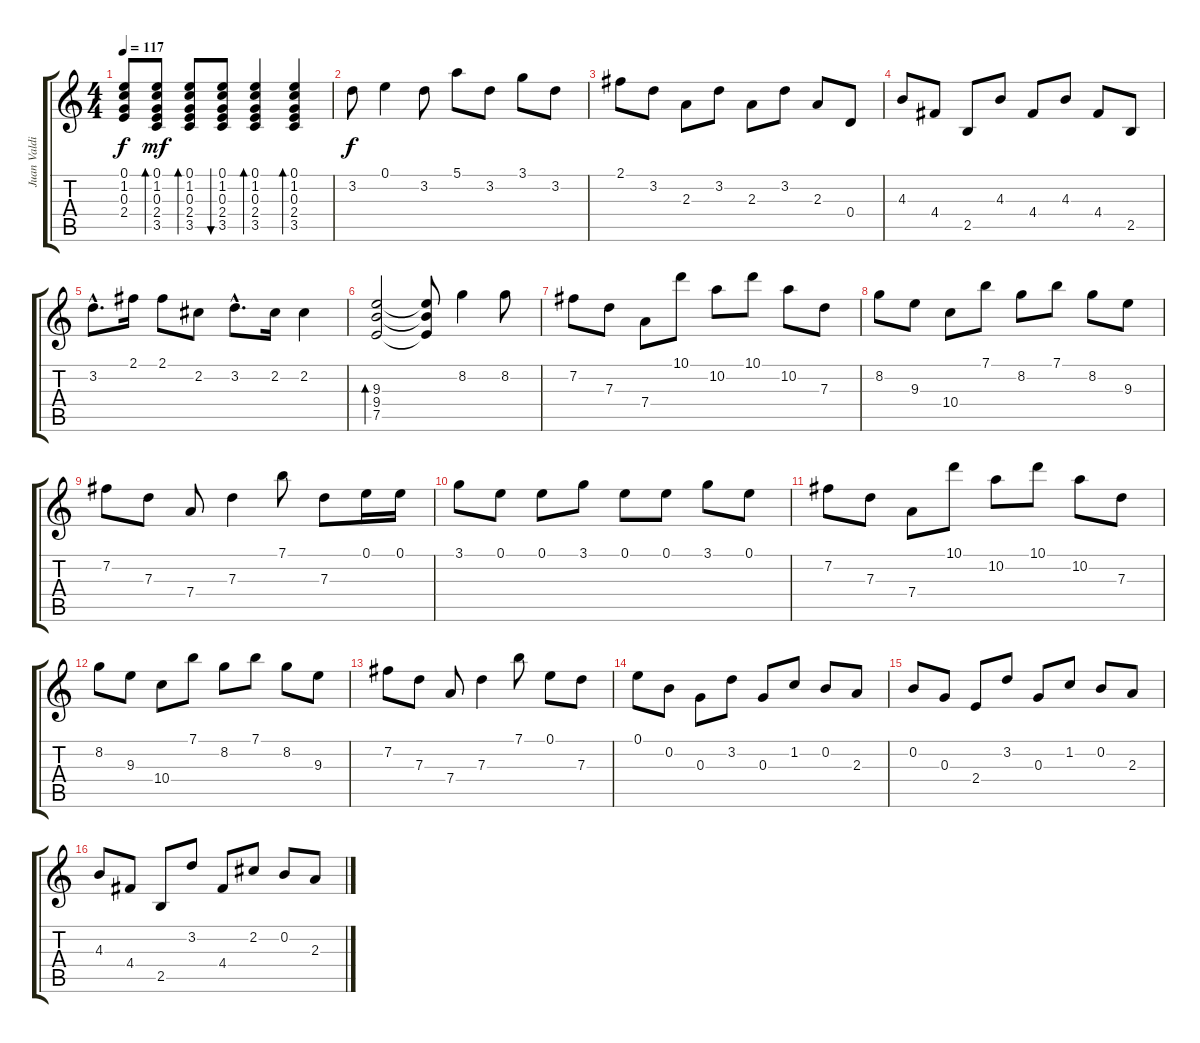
\track ("Juan Valdivia - Guitarra 1" "Juan Valdi") {instrument acousticguitarsteel}
\staff {score tabs}
\tuning (E4 B3 G3 D3 A2 E2) {hide}
\ts (4 4)
\tempo 117
\clef g2
\ks c
(0.1{t} 1.2{t} 0.3{t} 2.4{t}).8{dy f} (0.1 1.2 0.3 2.4 3.5).8{bd 120 dy mf} (0.1 1.2 0.3 2.4 3.5).8{bd 120} (0.1 1.2 0.3 2.4 3.5).8{bu 120} (0.1 1.2 0.3 2.4 3.5).4{bd 120} (0.1 1.2 0.3 2.4 3.5).4{bd 120} |
3.2.8{dy f} 0.1.4 3.2.8 5.1.8 3.2.8 3.1.8 3.2.8 |
2.1.8 3.2.8 2.3.8 3.2.8 2.3.8 3.2.8 2.3.8 0.4.8 |
4.3.8 4.4.8 2.5.8 4.3.8 4.4.8 4.3.8 4.4.8 2.5.8 |
3.2{hac}.8{d} 2.1.16 2.1.8 2.2.8 3.2{hac}.8{d} 2.2.16 2.2.4 |
(9.3 9.4 7.5).2{bd 120} (9.3{t} 9.4{t} 7.5{t}).8 8.2.4 8.2.8 |
7.2.8 7.3.8 7.4.8 10.1.8 10.2.8 10.1.8 10.2.8 7.3.8 |
8.2.8 9.3.8 10.4.8 7.1.8 8.2.8 7.1.8 8.2.8 9.3.8 |
7.2.8 7.3.8 7.4.8 7.3.4 7.1.8 7.3.8 0.1.16 0.1.16 |
3.1.8 0.1.8 0.1.8 3.1.8 0.1.8 0.1.8 3.1.8 0.1.8 |
7.2.8 7.3.8 7.4.8 10.1.8 10.2.8 10.1.8 10.2.8 7.3.8 |
8.2.8 9.3.8 10.4.8 7.1.8 8.2.8 7.1.8 8.2.8 9.3.8 |
7.2.8 7.3.8 7.4.8 7.3.4 7.1.8 0.1.8 7.3.8 |
0.1.8 0.2.8 0.3.8 3.2.8 0.3.8 1.2.8 0.2.8 2.3.8 |
0.2.8 0.3.8 2.4.8 3.2.8 0.3.8 1.2.8 0.2.8 2.3.8 |
4.3.8 4.4.8 2.5.8 3.2.8 4.4.8 2.2.8 0.2.8 2.3.8
